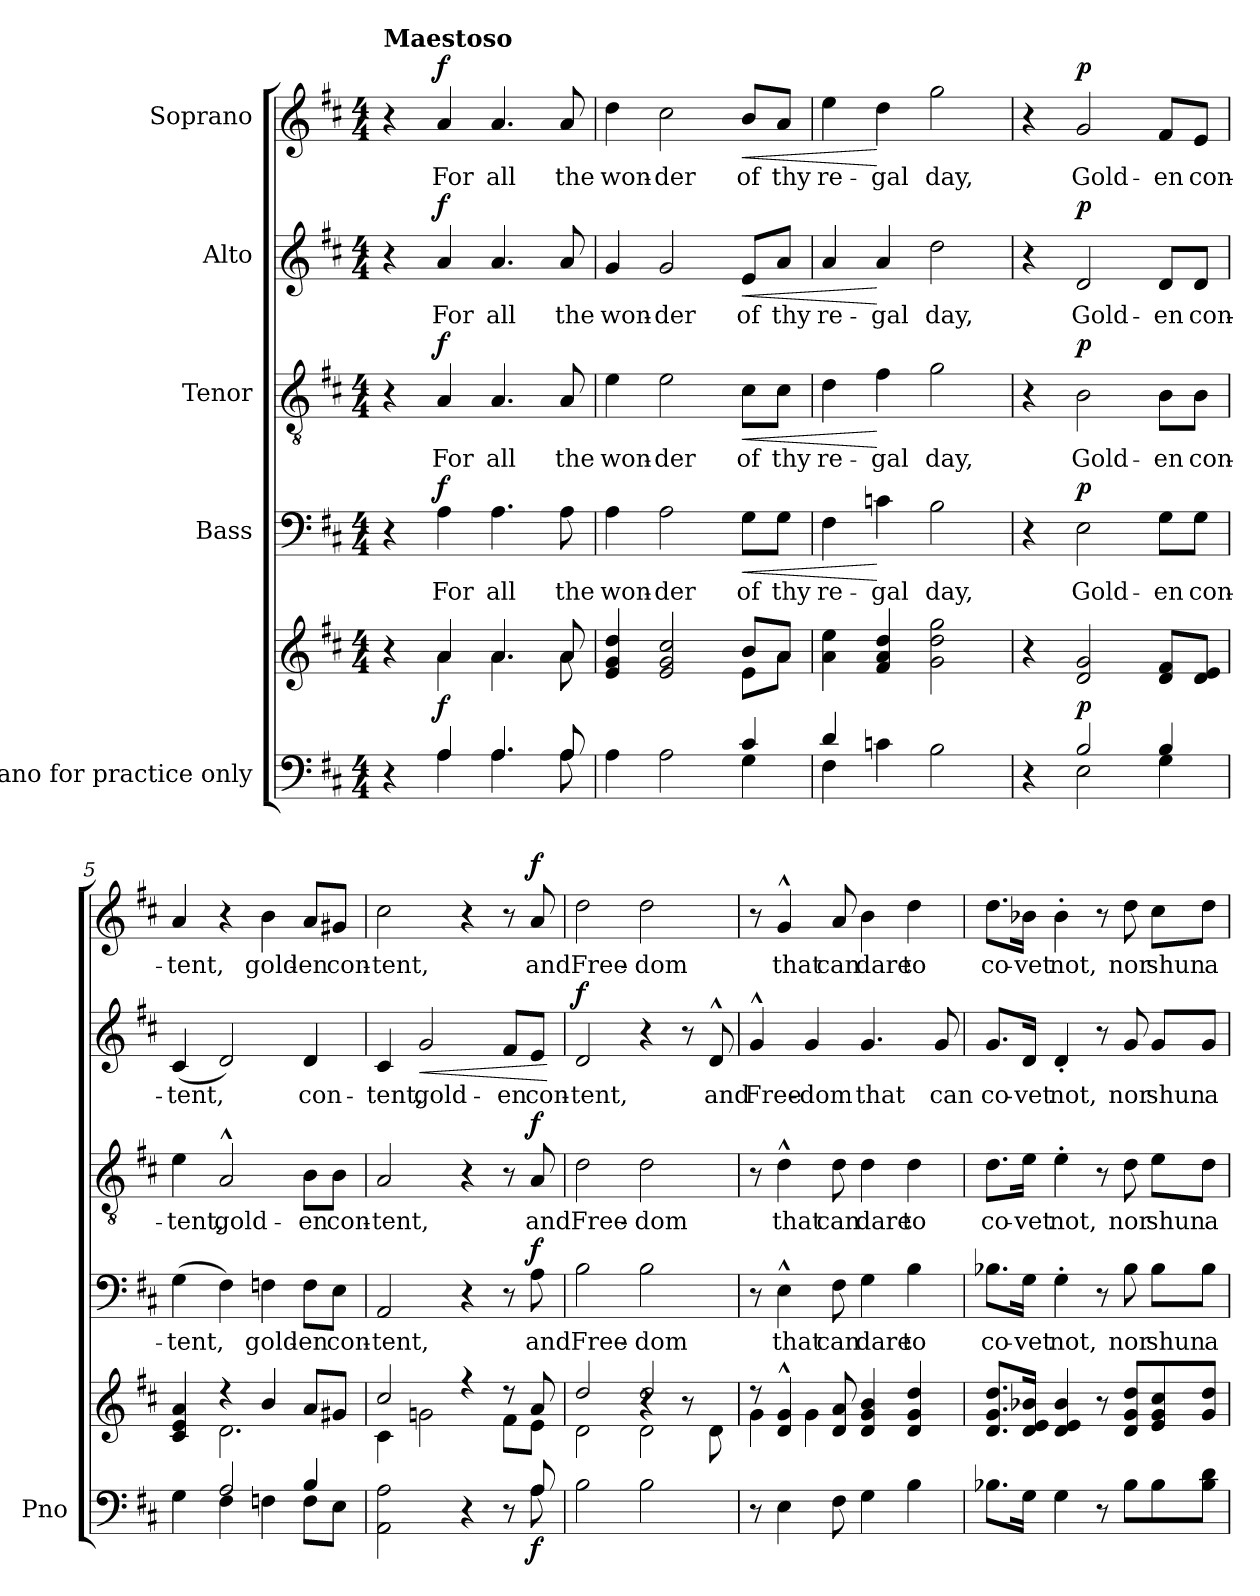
**kern	**kern	**dynam	**kern	**text	**dynam	**kern	**text	**dynam	**kern	**text	**dynam	**kern	**text	**dynam
*part5	*part5	*part5	*part4	*part4	*part4	*part3	*part3	*part3	*part2	*part2	*part2	*part1	*part1	*part1
*staff6	*staff5	*staff5/6	*staff4	*staff4	*staff4	*staff3	*staff3	*staff3	*staff2	*staff2	*staff2	*staff1	*staff1	*staff1
*I"Piano for practice only	*	*	*I"Bass	*	*	*I"Tenor	*	*	*I"Alto	*	*	*I"Soprano	*	*
*I'Pno	*	*	*	*	*	*	*	*	*	*	*	*	*	*
*clefF4	*clefG2	*	*clefF4	*	*	*clefGv2	*	*	*clefG2	*	*	*clefG2	*	*
*k[f#c#]	*k[f#c#]	*	*k[f#c#]	*	*	*k[f#c#]	*	*	*k[f#c#]	*	*	*k[f#c#]	*	*
*M4/4	*M4/4	*	*M4/4	*	*	*M4/4	*	*	*M4/4	*	*	*M4/4	*	*
=1	=1	=1	=1	=1	=1	=1	=1	=1	=1	=1	=1	=1	=1	=1
*^	*^	*	*	*	*	*	*	*	*	*	*	*	*	*
!	!	!	!	!	!	!	!	!	!	!	!	!	!	!LO:TX:a:B:t=Maestoso	!	!
4r	4ryy	4r	4ryy	.	4r	.	.	4r	.	.	4r	.	.	4r	.	.
!	!	!	!	!LO:DY:a=2	!	!	!LO:DY:a	!	!	!LO:DY:a	!	!	!LO:DY:a	!	!	!LO:DY:a
4A/	4A\	4a/	4a\	f	4A\	For	f	4A/	For	f	4a/	For	f	4a/	For	f
4.A/	4.A\	4.a/	4.a\	.	4.A\	all	.	4.A/	all	.	4.a/	all	.	4.a/	all	.
8A/	8A\	8a/	8a\	.	8A\	the	.	8A/	the	.	8a/	the	.	8a/	the	.
=2	=2	=2	=2	=2	=2	=2	=2	=2	=2	=2	=2	=2	=2	=2	=2	=2
4A\	2.ryy	4e/ 4g/ 4dd/	2.ryy	.	4A\	won-	.	4e\	won-	.	4g/	won-	.	4dd\	won-	.
2A\	.	2e/ 2g/ 2cc#/	.	.	2A\	-der	.	2e\	-der	.	2g/	-der	.	2cc#\	-der	.
!	!	!	!	!	!	!	!LO:HP:b	!	!	!LO:HP:b	!	!	!LO:HP:b	!	!	!LO:HP:b
4c#/	4G\	8b/L	8e\L	.	8G\L	of	<	8c#\L	of	<	8e/L	of	<	8b/L	of	<
.	.	8a/J	8a\J	.	8G\J	thy	.	8c#\J	thy	.	8a/J	thy	.	8a/J	thy	.
*	*	*v	*v	*	*	*	*	*	*	*	*	*	*	*	*	*
=3	=3	=3	=3	=3	=3	=3	=3	=3	=3	=3	=3	=3	=3	=3	=3
4d/	4F#\	4a\ 4ee\	.	4F#\	re-	.	4d\	re-	.	4a/	re-	.	4ee\	re-	.
4cn\	2.ryy	4f#/ 4a/ 4dd/	.	4cn\	-gal	[	4f#\	-gal	[	4a/	-gal	[	4dd\	-gal	[
2B\	.	2g\ 2dd\ 2gg\	.	2B\	day,	.	2g\	day,	.	2dd\	day,	.	2gg\	day,	.
=4	=4	=4	=4	=4	=4	=4	=4	=4	=4	=4	=4	=4	=4	=4	=4
4r	4ryy	4r	.	4r	.	.	4r	.	.	4r	.	.	4r	.	.
!	!	!	!LO:DY:a=2	!	!	!LO:DY:a	!	!	!LO:DY:a	!	!	!LO:DY:a	!	!	!LO:DY:a
2B/	2E\	2d/ 2g/	p	2E\	Gold-	p	2B\	Gold-	p	2d/	Gold-	p	2g/	Gold-	p
4B/	4G\	8d/ 8f#/L	.	8G\L	-en	.	8B\L	-en	.	8d/L	-en	.	8f#/L	-en	.
.	.	8d/ 8e/J	.	8G\J	con-	.	8B\J	con-	.	8d/J	con-	.	8e/J	con-	.
=5	=5	=5	=5	=5	=5	=5	=5	=5	=5	=5	=5	=5	=5	=5	=5
*	*	*^	*	*	*	*	*	*	*	*	*	*	*	*	*
4G\	4ryy	4c#/ 4e/ 4a/	4ryy	.	(4G\	-tent,	.	4e\	-tent,	.	(4c#/	-tent,	.	4a/	-tent,	.
2A/	4F#\	4r	2.d\	.	4F#\)	.	.	2A^^/	gold-	.	2d/)	.	.	4r	.	.
.	4Fn\	4b/	.	.	4Fn\	gold-	.	.	.	.	.	.	.	4b\	gold-	.
4B/	8F\L	8a/L	.	.	8F\L	-en	.	8B\L	-en	.	4d/	con-	.	8a/L	-en	.
.	8E\J	8g#X/J	.	.	8E\J	con-	.	8B\J	con-	.	.	.	.	8g#X/J	con-	.
=6	=6	=6	=6	=6	=6	=6	=6	=6	=6	=6	=6	=6	=6	=6	=6	=6
2AA\ 2A\	2..ryy	2cc#/	4c#\	.	2AA/	-tent,	.	2A/	-tent,	.	4c#/	-tent,	.	2cc#\	-tent,	.
!	!	!	!	!	!	!	!	!	!	!	!	!	!LO:HP:b	!	!	!
.	.	.	2gn\	.	.	.	.	.	.	.	2g/	gold-	<	.	.	.
4r	.	4r	.	.	4r	.	.	4r	.	.	.	.	.	4r	.	.
8r	.	8r	8f#\L	.	8r	.	.	8r	.	.	8f#/L	-en	.	8r	.	.
!	!	!	!	!LO:DY:b=2	!	!	!LO:DY:a	!	!	!LO:DY:b	!	!	!	!	!	!LO:DY:a
8A/	8A\	8a/	8e\J	f	8A\	and	f	8A/	and	f	8e/J	con-	.	8a/	and	f
*v	*v	*	*	*	*	*	*	*	*	*	*	*	*	*	*	*
*	*v	*v	*	*	*	*	*	*	*	*	*	*	*	*	*
.	.	.	.	.	.	.	.	.	.	.	[	.	.	.
=7	=7	=7	=7	=7	=7	=7	=7	=7	=7	=7	=7	=7	=7	=7
*	*^	*	*	*	*	*	*	*	*	*	*	*	*	*
*	*	*^	*	*	*	*	*	*	*	*	*	*	*	*	*
!	!	!	!	!	!	!	!	!	!	!	!	!	!LO:DY:a	!	!	!
2B\	2dd/	2d\	2ryy	.	2B\	Free-	.	2d\	Free-	.	2d/	-tent,	f	2dd\	Free-	.
2B\	2dd/	2d\	4r	.	2B\	-dom	.	2d\	-dom	.	4r	.	.	2dd\	-dom	.
.	.	.	8r	.	.	.	.	.	.	.	8r	.	.	.	.	.
.	.	.	8d\	.	.	.	.	.	.	.	8d^^/	and	.	.	.	.
*	*	*v	*v	*	*	*	*	*	*	*	*	*	*	*	*	*
=8	=8	=8	=8	=8	=8	=8	=8	=8	=8	=8	=8	=8	=8	=8	=8
8r	8r	4g\	.	8r	.	.	8r	.	.	4g^^/	Free-	.	8r	.	.
4E\	4d/^^ 4g/^^	.	.	4E^^\	that	.	4d^^\	that	.	.	.	.	4g^^/	that	.
.	.	4g\	.	.	.	.	.	.	.	4g/	-dom	.	.	.	.
8F#\	8d/ 8a/	.	.	8F#\	can	.	8d\	can	.	.	.	.	8a/	can	.
4G\	4d/ 4g/ 4b/	2ryy	.	4G\	dare	.	4d\	dare	.	4.g/	that	.	4b\	dare	.
4B\	4d/ 4g/ 4dd/	.	.	4B\	to	.	4d\	to	.	.	.	.	4dd\	to	.
.	.	.	.	.	.	.	.	.	.	8g/	can	.	.	.	.
*	*v	*v	*	*	*	*	*	*	*	*	*	*	*	*	*
=9	=9	=9	=9	=9	=9	=9	=9	=9	=9	=9	=9	=9	=9	=9
8.B-X\L	8.d/ 8.g/ 8.dd/L	.	8.B-X\L	co-	.	8.d\L	co-	.	8.g/L	co-	.	8.dd\L	co-	.
16G\Jk	16d/ 16e/ 16b-X/Jk	.	16G\Jk	-vet	.	16e\Jk	-vet	.	16d/Jk	-vet	.	16b-X\Jk	-vet	.
4G\	4d/ 4e/ 4b-/	.	4G'\	not,	.	4e'\	not,	.	4d'/	not,	.	4b-'\	not,	.
8r	8r	.	8r	.	.	8r	.	.	8r	.	.	8r	.	.
8B-\L	8d/ 8g/ 8dd/L	.	8B-\	nor	.	8d\	nor	.	8g/	nor	.	8dd\	nor	.
8B-\	8e/ 8g/ 8cc#/	.	8B-\L	shun	.	8e\L	shun	.	8g/L	shun	.	8cc#\L	shun	.
8B-\ 8d\J	8g/ 8dd/J	.	8B-\J	a	.	8d\J	a	.	8g/J	a	.	8dd\J	a	.
=	=	=	=	=	=	=	=	=	=	=	=	=	=	=
*-	*-	*-	*-	*-	*-	*-	*-	*-	*-	*-	*-	*-	*-	*-
